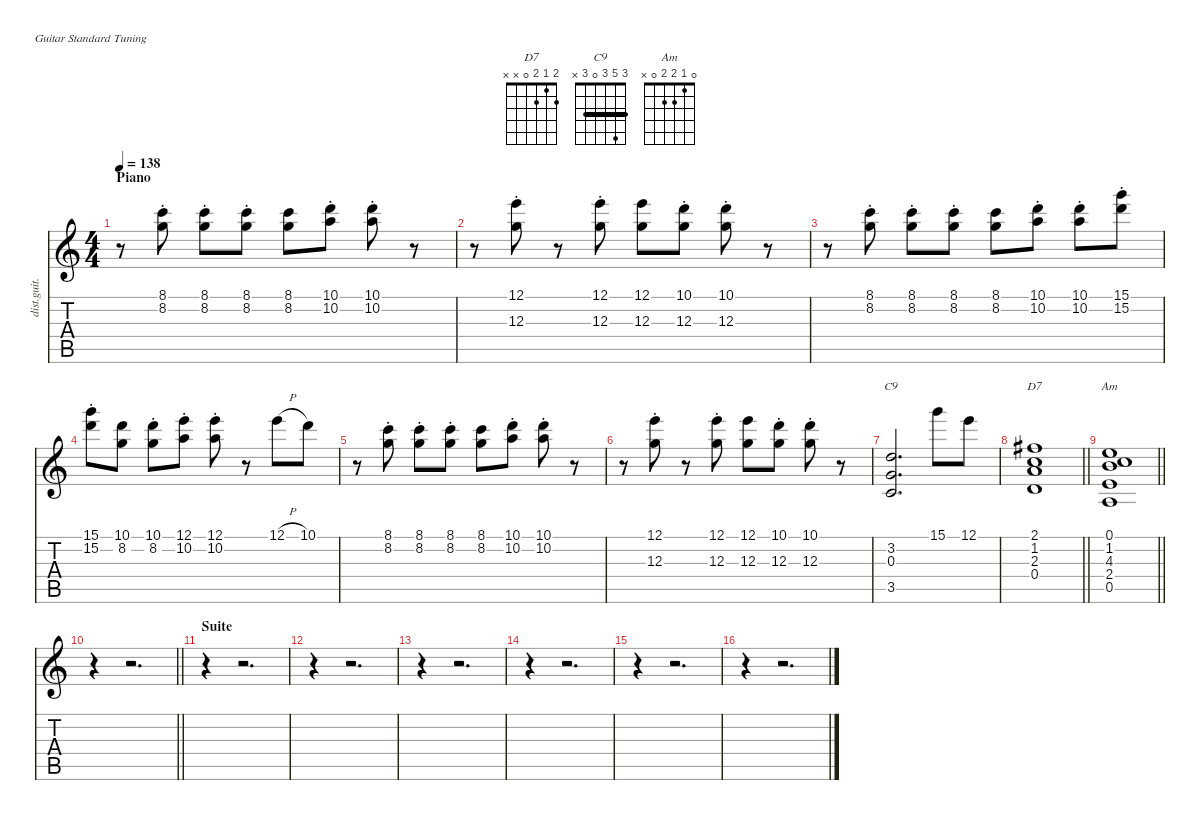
\defaultSystemsLayout 4
\hideDynamics
\bracketExtendMode nobrackets
\track ("Sylvain" "dist.guit.") {instrument distortionguitar}
\staff {score tabs}
\tuning (E4 B3 G3 D3 A2 E2)
\chord ("D7" 2 1 2 0 x x) {showfingering false}
\chord ("C9" 3 5 3 0 3 x) {showfingering false barre 3}
\chord ("Am" 0 1 2 2 0 x) {showfingering false}
\ts (4 4)
\section ("" "Piano")
\tempo 138
\clef g2
\ks aminor
r.8{dy mf} (8.1{st} 8.2{st}).8 (8.1{st} 8.2{st}).8 (8.1{st} 8.2{st}).8 (8.1 8.2).8 (10.1{st} 10.2{st}).8 (10.1{st} 10.2{st}).8 r.8 |
r.8 (12.1{st} 12.3{st}).8 r.8 (12.1{st} 12.3{st}).8 (12.1 12.3).8 (10.1{st} 12.3{st}).8 (10.1{st} 12.3{st}).8 r.8 |
r.8 (8.1{st} 8.2{st}).8 (8.1{st} 8.2{st}).8 (8.1{st} 8.2{st}).8 (8.1 8.2).8 (10.1{st} 10.2{st}).8 (10.1{st} 10.2{st}).8 (15.1{st} 15.2).8{dy f} |
(15.1{st} 15.2).8 (10.1 8.2).8 (10.1 8.2{st}).8 (12.1{st} 10.2{st}).8 (12.1{st} 10.2{st}).8 r.8 12.1{h}.8 10.1.8 |
r.8 (8.1{st} 8.2{st}).8{dy mf} (8.1{st} 8.2{st}).8 (8.1{st} 8.2{st}).8 (8.1 8.2).8 (10.1{st} 10.2{st}).8 (10.1{st} 10.2{st}).8 r.8 |
r.8 (12.1{st} 12.3{st}).8 r.8 (12.1{st} 12.3{st}).8 (12.1 12.3).8 (10.1{st} 12.3{st}).8 (10.1{st} 12.3{st}).8 r.8 |
(3.5 0.3 3.2).2{d ch "C9" dy f} 15.1.8 12.1.8 |
\barLineRight lightlight
(0.4 2.3 1.2 2.1{acc #}).1{ch "D7" dy mf} |
\barLineRight lightlight
(0.5 2.4 4.3 1.2 0.1).1{ch "Am"} |
\barLineRight lightlight
r.4 r.2{d} |
\section ("" "Suite")
r.4 r.2{d} |
r.4 r.2{d} |
r.4 r.2{d} |
r.4 r.2{d} |
r.4 r.2{d} |
r.4 r.2{d}
